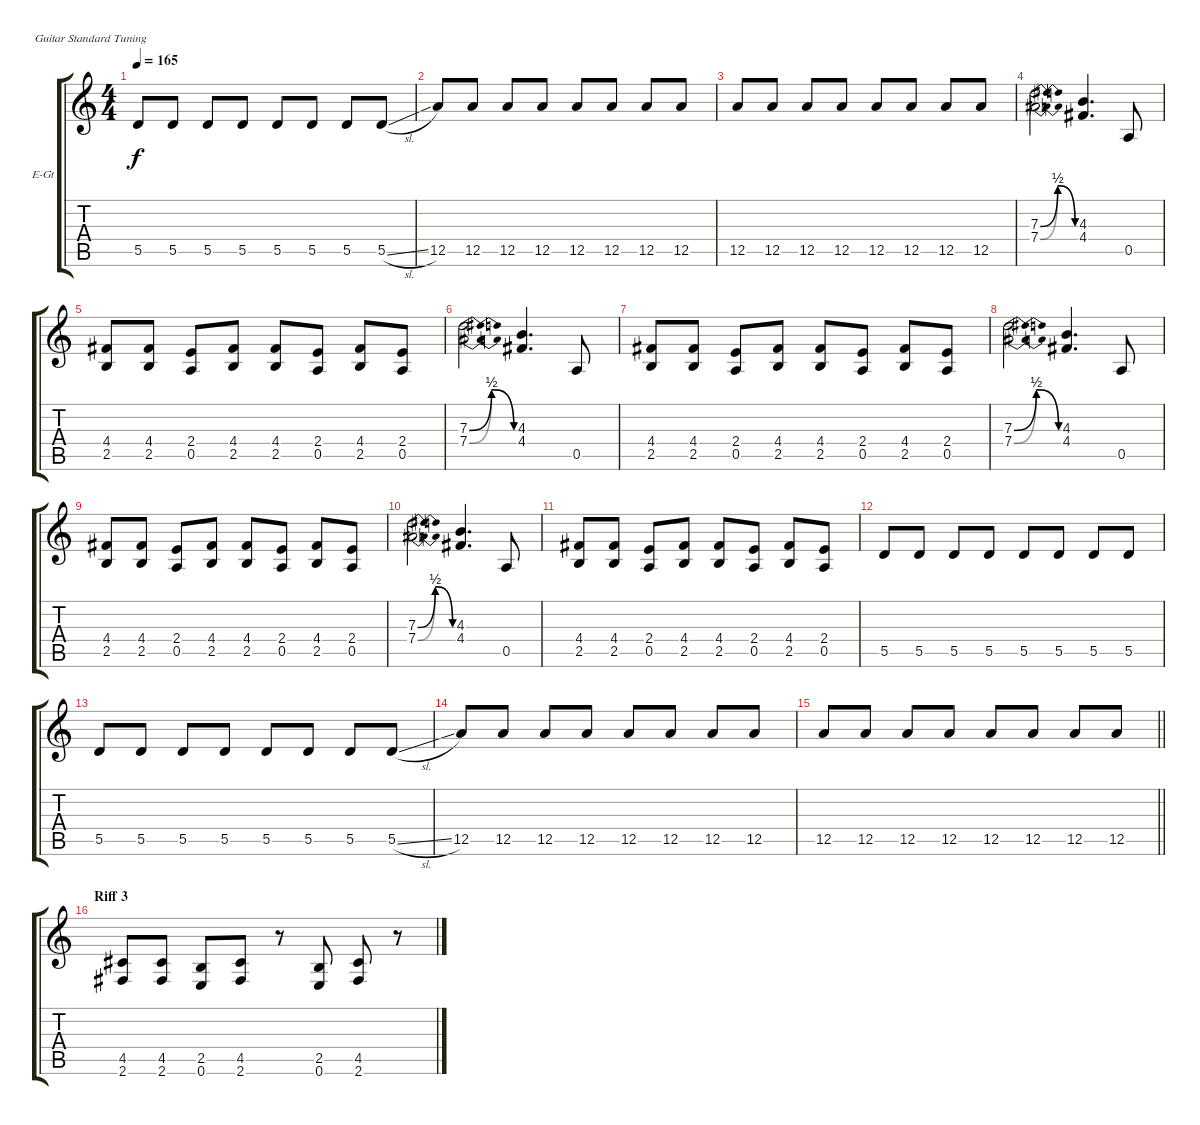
\bracketExtendMode groupsimilarinstruments
\firstSystemTrackNameOrientation horizontal
\otherSystemsTrackNameOrientation horizontal
\track ("Rythm 1" "E-Gt") {instrument distortionguitar}
\staff {score tabs}
\tuning (E4 B3 G3 D3 A2 E2)
\ts (4 4)
\tempo 165
\clef g2
\ks c
5.5.8{dy f} 5.5.8 5.5.8 5.5.8 5.5.8 5.5.8 5.5.8 5.5{sl}.8 |
12.5.8 12.5.8 12.5.8 12.5.8 12.5.8 12.5.8 12.5.8 12.5.8 |
12.5.8 12.5.8 12.5.8 12.5.8 12.5.8 12.5.8 12.5.8 12.5.8 |
(7.3{be (bendrelease 0 0 30 2 30 2 60 0)} 7.4{be (bendrelease 0 0 30 2 30 2 60 0)}).2 (4.3 4.4).4{d} 0.5.8 |
(4.4 2.5).8 (4.4 2.5).8 (2.4 0.5).8 (4.4 2.5).8 (4.4 2.5).8 (2.4 0.5).8 (4.4 2.5).8 (2.4 0.5).8 |
(7.3{be (bendrelease 0 0 30 2 30 2 60 0)} 7.4{be (bendrelease 0 0 30 2 30 2 60 0)}).2 (4.3 4.4).4{d} 0.5.8 |
(4.4 2.5).8 (4.4 2.5).8 (2.4 0.5).8 (4.4 2.5).8 (4.4 2.5).8 (2.4 0.5).8 (4.4 2.5).8 (2.4 0.5).8 |
(7.3{be (bendrelease 0 0 30 2 30 2 60 0)} 7.4{be (bendrelease 0 0 30 2 30 2 60 0)}).2 (4.3 4.4).4{d} 0.5.8 |
(4.4 2.5).8 (4.4 2.5).8 (2.4 0.5).8 (4.4 2.5).8 (4.4 2.5).8 (2.4 0.5).8 (4.4 2.5).8 (2.4 0.5).8 |
(7.3{be (bendrelease 0 0 30 2 30 2 60 0)} 7.4{be (bendrelease 0 0 30 2 30 2 60 0)}).2 (4.3 4.4).4{d} 0.5.8 |
(4.4 2.5).8 (4.4 2.5).8 (2.4 0.5).8 (4.4 2.5).8 (4.4 2.5).8 (2.4 0.5).8 (4.4 2.5).8 (2.4 0.5).8 |
5.5.8 5.5.8 5.5.8 5.5.8 5.5.8 5.5.8 5.5.8 5.5.8 |
5.5.8 5.5.8 5.5.8 5.5.8 5.5.8 5.5.8 5.5.8 5.5{sl}.8 |
12.5.8 12.5.8 12.5.8 12.5.8 12.5.8 12.5.8 12.5.8 12.5.8 |
\barLineRight lightlight
12.5.8 12.5.8 12.5.8 12.5.8 12.5.8 12.5.8 12.5.8 12.5.8 |
\section ("" "Riff 3")
(4.5 2.6).8 (4.5 2.6).8 (2.5 0.6).8 (4.5 2.6).8 r.8 (2.5 0.6).8 (4.5 2.6).8 r.8
